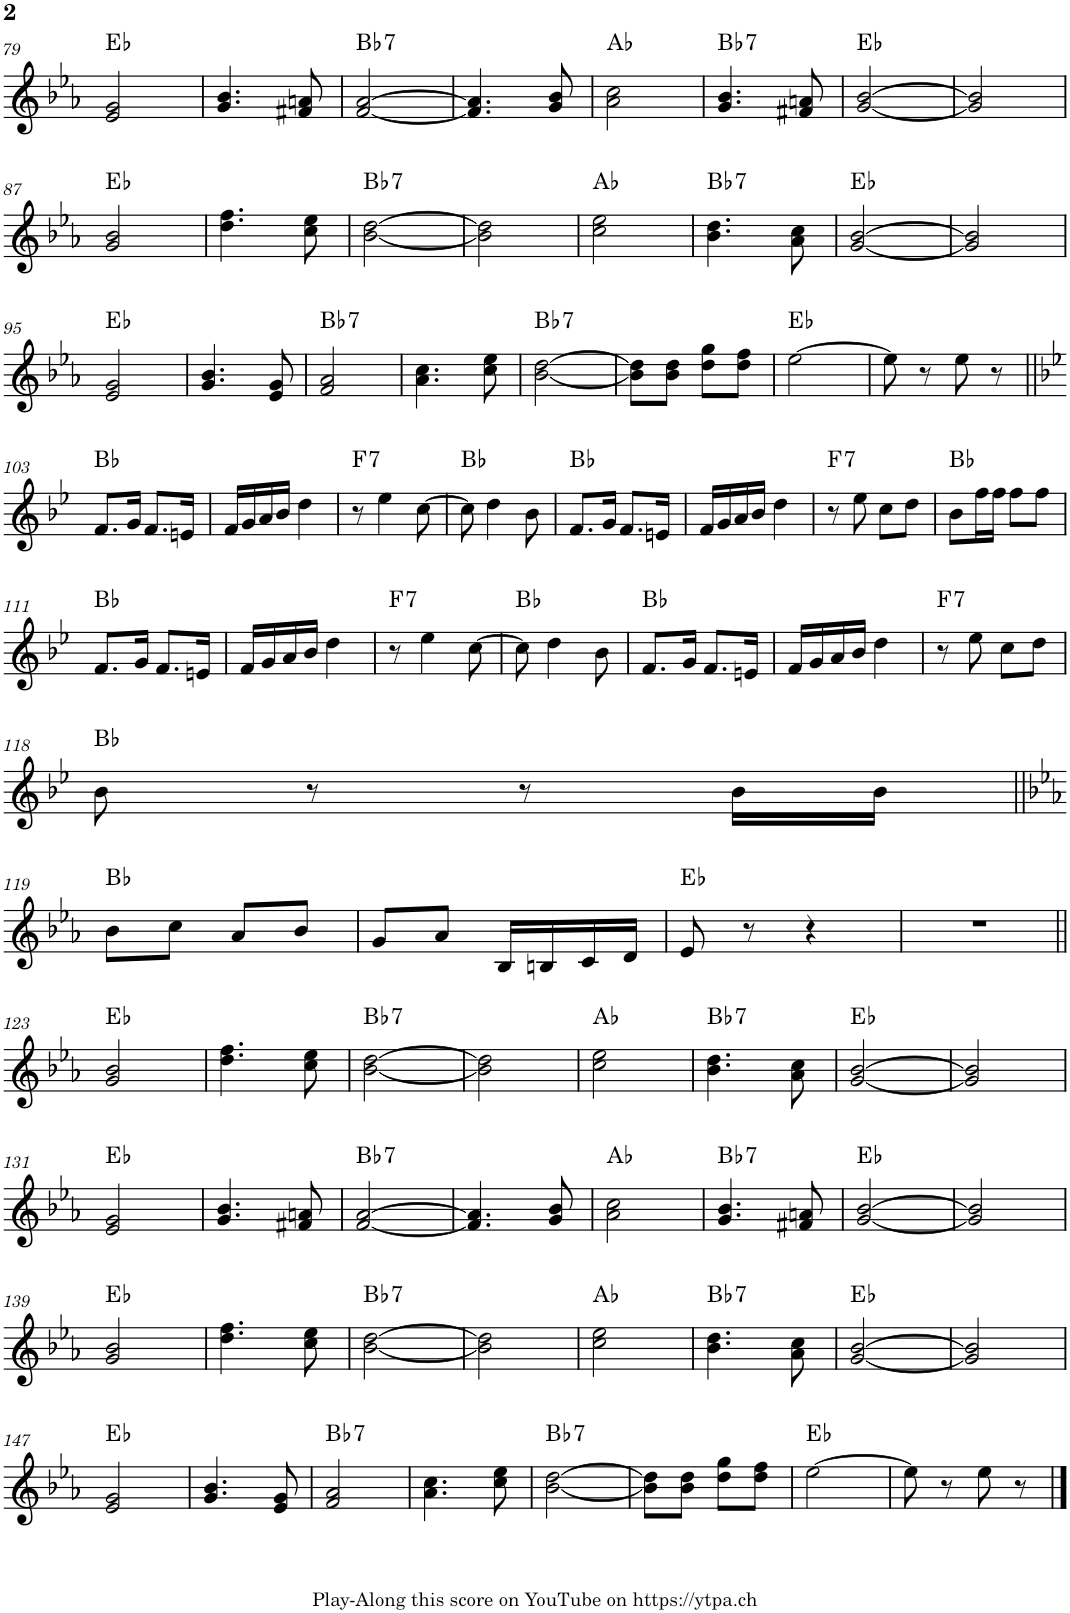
**kern	**harte
*part1	*part1
*staff1	*
*I"Piano	*
*I'Pno.	*
!!LO:PB:g=z
*clefG2	*
*k[b-e-a-]	*
*M2/4	*
=79	=79
2e-/ 2g/	Eb:maj
=80	=80
4.g/ 4.b-/	.
8f#X/ 8an/	.
=81	=81
!	!LO:H:kt=7
[2f/ [2a-/	Bb:7
=82	=82
4.f/] 4.a-/]	.
8g/ 8b-/	.
=83	=83
2a-\ 2cc\	Ab:maj
=84	=84
!	!LO:H:kt=7
4.g/ 4.b-/	Bb:7
8f#X/ 8an/	.
=85	=85
[2g/ [2b-/	Eb:maj
=86	=86
2g/] 2b-/]	.
!!LO:LB:g=z
=87	=87
2g/ 2b-/	Eb:maj
=88	=88
4.dd\ 4.ff\	.
8cc\ 8ee-\	.
=89	=89
!	!LO:H:kt=7
[2b-\ [2dd\	Bb:7
=90	=90
2b-\] 2dd\]	.
=91	=91
2cc\ 2ee-\	Ab:maj
=92	=92
!	!LO:H:kt=7
4.b-\ 4.dd\	Bb:7
8a-\ 8cc\	.
=93	=93
[2g/ [2b-/	Eb:maj
=94	=94
2g/] 2b-/]	.
!!LO:LB:g=z
=95	=95
2e-/ 2g/	Eb:maj
=96	=96
4.g/ 4.b-/	.
8e-/ 8g/	.
=97	=97
!	!LO:H:kt=7
2f/ 2a-/	Bb:7
=98	=98
4.a-\ 4.cc\	.
8cc\ 8ee-\	.
=99	=99
!	!LO:H:kt=7
[2b-\ [2dd\	Bb:7
=100	=100
8b-\] 8dd\]L	.
8b-\ 8dd\J	.
8dd\ 8gg\L	.
8dd\ 8ff\J	.
=101	=101
[2ee-\	Eb:maj
=102	=102
8ee-\]	.
8r	.
8ee-\	.
8r	.
!!LO:LB:g=z
=103||	=103||
*k[b-e-]	*
8.f/L	Bb:maj
16g/Jk	.
8.f/L	.
16en/Jk	.
=104	=104
16f/LL	.
16g/	.
16a/	.
16b-/JJ	.
4dd\	.
=105	=105
!	!LO:H:kt=7
8r	F:7
4ee-\	.
[8cc\	.
=106	=106
8cc\]	Bb:maj
4dd\	.
8b-\	.
=107	=107
8.f/L	Bb:maj
16g/Jk	.
8.f/L	.
16en/Jk	.
=108	=108
16f/LL	.
16g/	.
16a/	.
16b-/JJ	.
4dd\	.
=109	=109
!	!LO:H:kt=7
8r	F:7
8ee-\	.
8cc\L	.
8dd\J	.
=110	=110
8b-\L	Bb:maj
16ff\L	.
16ff\JJ	.
8ff\L	.
8ff\J	.
!!LO:LB:g=z
=111	=111
8.f/L	Bb:maj
16g/Jk	.
8.f/L	.
16en/Jk	.
=112	=112
16f/LL	.
16g/	.
16a/	.
16b-/JJ	.
4dd\	.
=113	=113
!	!LO:H:kt=7
8r	F:7
4ee-\	.
[8cc\	.
=114	=114
8cc\]	Bb:maj
4dd\	.
8b-\	.
=115	=115
8.f/L	Bb:maj
16g/Jk	.
8.f/L	.
16en/Jk	.
=116	=116
16f/LL	.
16g/	.
16a/	.
16b-/JJ	.
4dd\	.
=117	=117
!	!LO:H:kt=7
8r	F:7
8ee-\	.
8cc\L	.
8dd\J	.
!!LO:LB:g=z
=118	=118
8b-\	Bb:maj
8r	.
8r	.
16b-\LL	.
16b-\JJ	.
!!LO:LB:g=z
=119||	=119||
*k[b-e-a-]	*
8b-\L	Bb:maj
8cc\J	.
8a-/L	.
8b-/J	.
=120	=120
8g/L	.
8a-/J	.
16B-/LL	.
16Bn/	.
16c/	.
16d/JJ	.
=121	=121
8e-/	Eb:maj
8r	.
4r	.
=122	=122
2r	.
!!LO:LB:g=z
=123||	=123||
2g/ 2b-/	Eb:maj
=124	=124
4.dd\ 4.ff\	.
8cc\ 8ee-\	.
=125	=125
!	!LO:H:kt=7
[2b-\ [2dd\	Bb:7
=126	=126
2b-\] 2dd\]	.
=127	=127
2cc\ 2ee-\	Ab:maj
=128	=128
!	!LO:H:kt=7
4.b-\ 4.dd\	Bb:7
8a-\ 8cc\	.
=129	=129
[2g/ [2b-/	Eb:maj
=130	=130
2g/] 2b-/]	.
!!LO:LB:g=z
=131	=131
2e-/ 2g/	Eb:maj
=132	=132
4.g/ 4.b-/	.
8f#X/ 8an/	.
=133	=133
!	!LO:H:kt=7
[2f/ [2a-/	Bb:7
=134	=134
4.f/] 4.a-/]	.
8g/ 8b-/	.
=135	=135
2a-\ 2cc\	Ab:maj
=136	=136
!	!LO:H:kt=7
4.g/ 4.b-/	Bb:7
8f#X/ 8an/	.
=137	=137
[2g/ [2b-/	Eb:maj
=138	=138
2g/] 2b-/]	.
!!LO:LB:g=z
=139	=139
2g/ 2b-/	Eb:maj
=140	=140
4.dd\ 4.ff\	.
8cc\ 8ee-\	.
=141	=141
!	!LO:H:kt=7
[2b-\ [2dd\	Bb:7
=142	=142
2b-\] 2dd\]	.
=143	=143
2cc\ 2ee-\	Ab:maj
=144	=144
!	!LO:H:kt=7
4.b-\ 4.dd\	Bb:7
8a-\ 8cc\	.
=145	=145
[2g/ [2b-/	Eb:maj
=146	=146
2g/] 2b-/]	.
!!LO:LB:g=z
=147	=147
2e-/ 2g/	Eb:maj
=148	=148
4.g/ 4.b-/	.
8e-/ 8g/	.
=149	=149
!	!LO:H:kt=7
2f/ 2a-/	Bb:7
=150	=150
4.a-\ 4.cc\	.
8cc\ 8ee-\	.
=151	=151
!	!LO:H:kt=7
[2b-\ [2dd\	Bb:7
=152	=152
8b-\] 8dd\]L	.
8b-\ 8dd\J	.
8dd\ 8gg\L	.
8dd\ 8ff\J	.
=153	=153
[2ee-\	Eb:maj
=154	=154
8ee-\]	.
8r	.
8ee-\	.
8r	.
==	==
*-	*-
